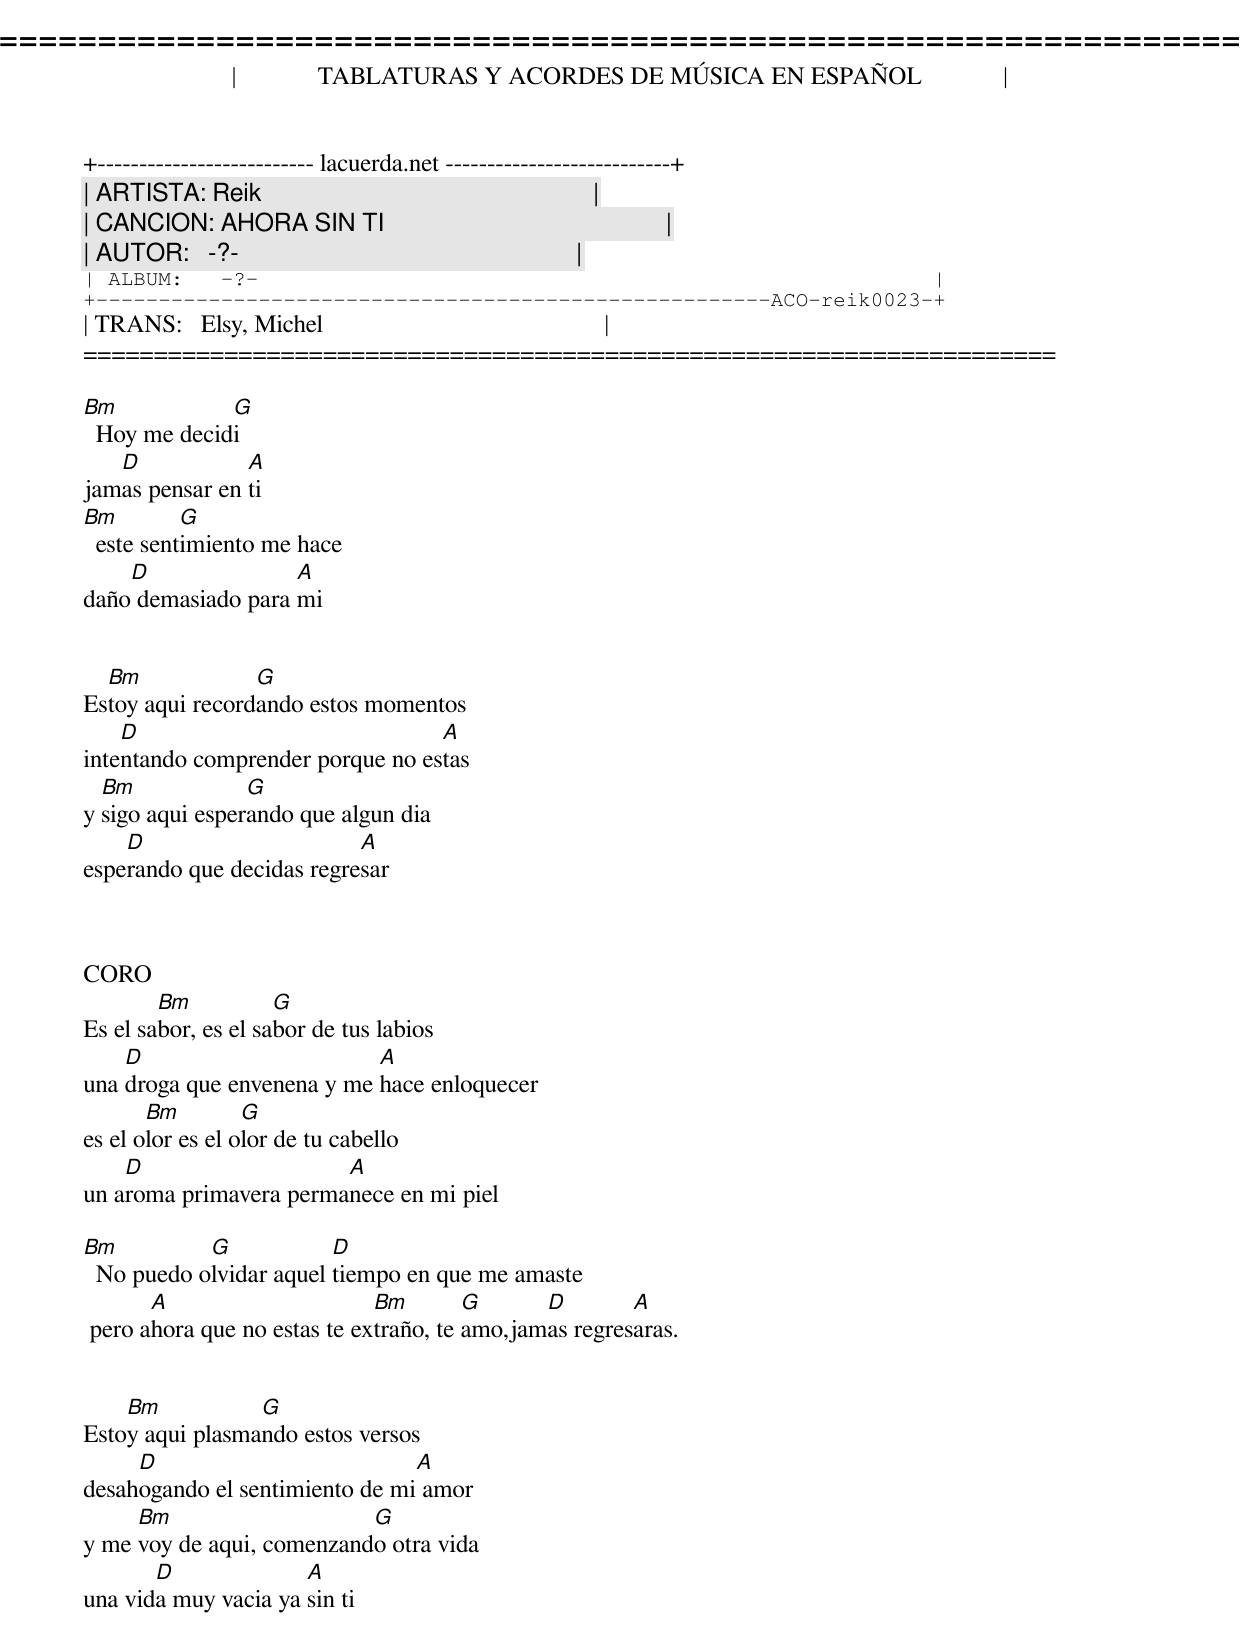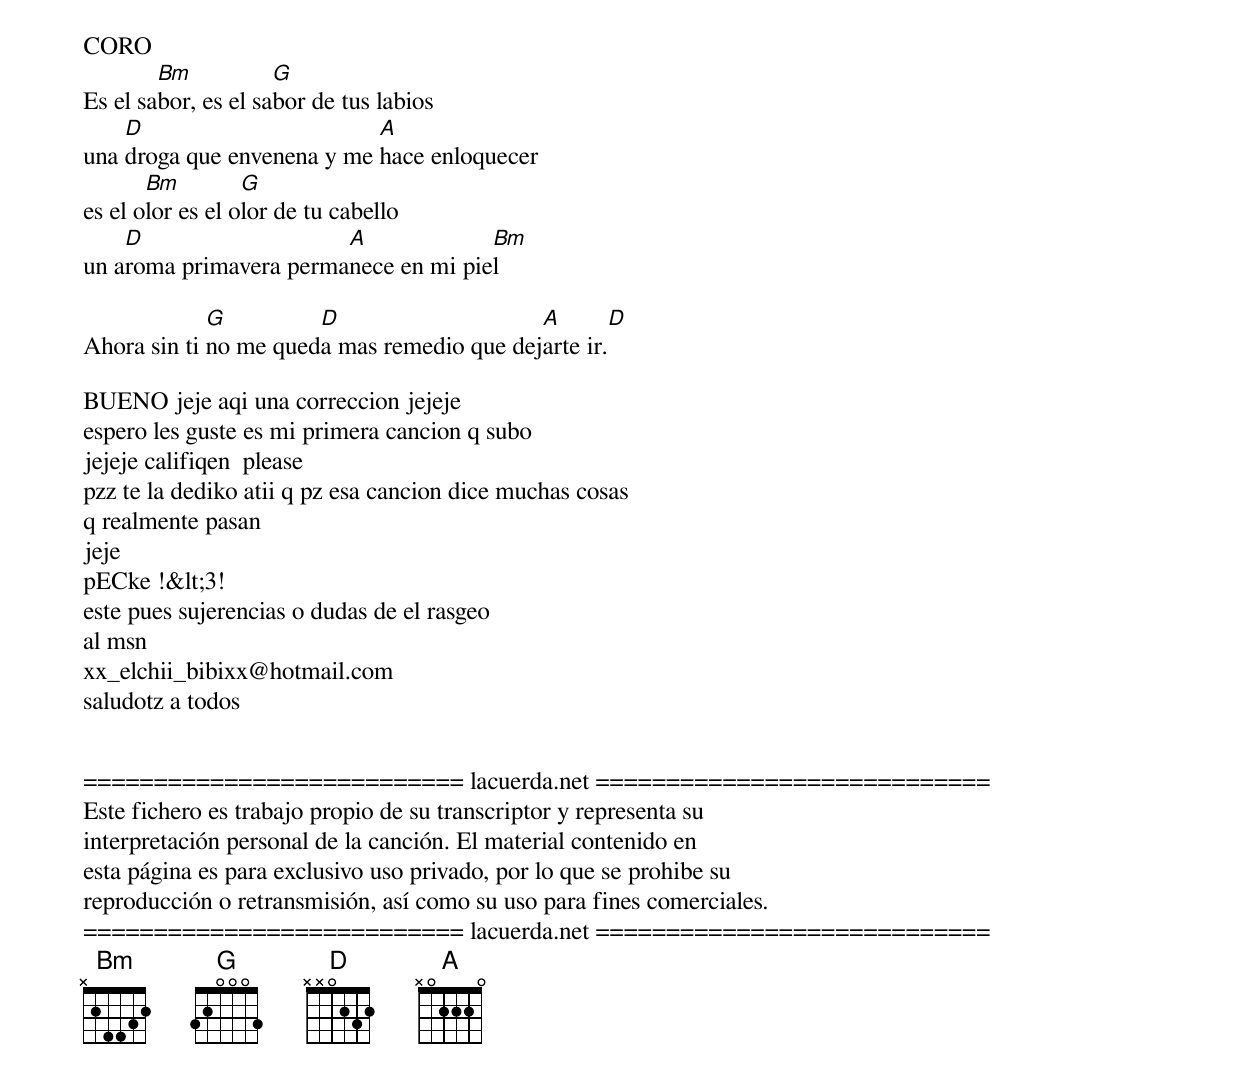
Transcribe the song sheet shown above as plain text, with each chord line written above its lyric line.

=====================================================================
|             TABLATURAS Y ACORDES DE MÚSICA EN ESPAÑOL             |
+-------------------------- lacuerda.net ---------------------------+
| ARTISTA: Reik                                                     |
| CANCION: AHORA SIN TI                                             |
| AUTOR:   -?-                                                      |
| ALBUM:   -?-                                                      |
+------------------------------------------------------ACO-reik0023-+
| TRANS:   Elsy, Michel                                             |
=====================================================================

Bm            G
  Hoy me decidi
   D            A
jamas pensar en ti
Bm         G
  este sentimiento me hace
    D               A
daño demasiado para mi


  Bm             G
Estoy aqui recordando estos momentos
    D                             A
intentando comprender porque no estas
  Bm             G
y sigo aqui esperando que algun dia
    D                      A
esperando que decidas regresar



CORO
        Bm           G
Es el sabor, es el sabor de tus labios
    D                       A
una droga que envenena y me hace enloquecer
       Bm         G
es el olor es el olor de tu cabello
    D                   A
un aroma primavera permanece en mi piel

Bm          G            D
  No puedo olvidar aquel tiempo en que me amaste
       A                      Bm        G      D        A
 pero ahora que no estas te extraño, te amo,jamas regresaras.


    Bm           G
Estoy aqui plasmando estos versos
     D                          A
desahogando el sentimiento de mi amor
     Bm                    G
y me voy de aqui, comenzando otra vida
       D              A
una vida muy vacia ya sin ti


CORO
        Bm           G
Es el sabor, es el sabor de tus labios
    D                       A
una droga que envenena y me hace enloquecer
       Bm         G
es el olor es el olor de tu cabello
    D                   A             Bm
un aroma primavera permanece en mi piel

             G         D                    A       D
Ahora sin ti no me queda mas remedio que dejarte ir.

BUENO jeje aqi una correccion jejeje
espero les guste es mi primera cancion q subo
jejeje califiqen  please
pzz te la dediko atii q pz esa cancion dice muchas cosas
q realmente pasan
jeje
pECke !&lt;3!
este pues sujerencias o dudas de el rasgeo
al msn
xx_elchii_bibixx@hotmail.com
saludotz a todos


=========================== lacuerda.net ============================
Este fichero es trabajo propio de su transcriptor y representa su
interpretación personal de la canción. El material contenido en
esta página es para exclusivo uso privado, por lo que se prohibe su
reproducción o retransmisión, así como su uso para fines comerciales.
=========================== lacuerda.net ============================
